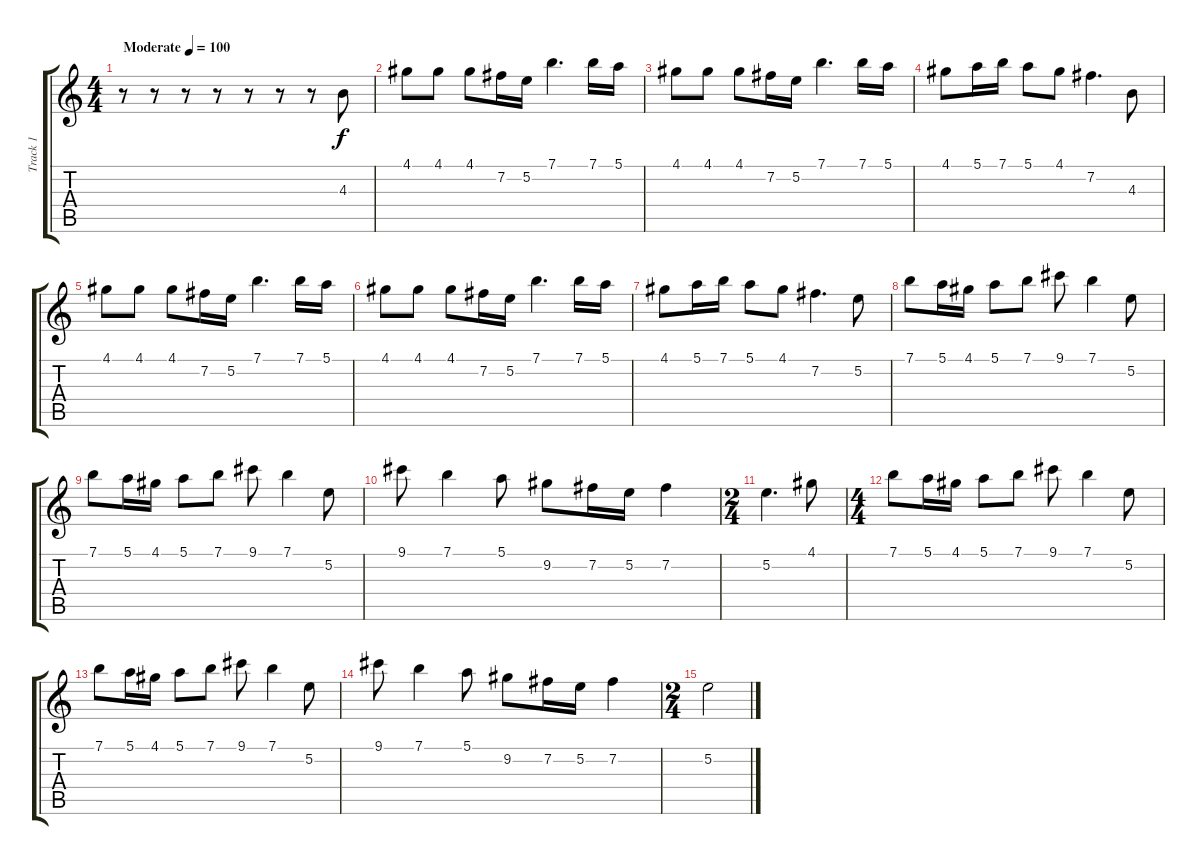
\track ("Track 1" "Track 1") {instrument acousticguitarsteel}
\staff {score tabs}
\tuning (E4 B3 G3 D3 A2 E2) {hide}
\ts (4 4)
\tempo (100 "Moderate")
\clef g2
\ks c
r.8{dy f instrument acousticguitarsteel} r.8 r.8 r.8 r.8 r.8 r.8 4.3.8 |
4.1.8 4.1.8 4.1.8 7.2.16 5.2.16 7.1.4{d} 7.1.16 5.1.16 |
4.1.8 4.1.8 4.1.8 7.2.16 5.2.16 7.1.4{d} 7.1.16 5.1.16 |
4.1.8 5.1.16 7.1.16 5.1.8 4.1.8 7.2.4{d} 4.3.8 |
4.1.8 4.1.8 4.1.8 7.2.16 5.2.16 7.1.4{d} 7.1.16 5.1.16 |
4.1.8 4.1.8 4.1.8 7.2.16 5.2.16 7.1.4{d} 7.1.16 5.1.16 |
4.1.8 5.1.16 7.1.16 5.1.8 4.1.8 7.2.4{d} 5.2.8 |
7.1.8 5.1.16 4.1.16 5.1.8 7.1.8 9.1.8 7.1.4 5.2.8 |
7.1.8 5.1.16 4.1.16 5.1.8 7.1.8 9.1.8 7.1.4 5.2.8 |
9.1.8 7.1.4 5.1.8 9.2.8 7.2.16 5.2.16 7.2.4 |
\ts (2 4)
5.2.4{d} 4.1.8 |
\ts (4 4)
7.1.8 5.1.16 4.1.16 5.1.8 7.1.8 9.1.8 7.1.4 5.2.8 |
7.1.8 5.1.16 4.1.16 5.1.8 7.1.8 9.1.8 7.1.4 5.2.8 |
9.1.8 7.1.4 5.1.8 9.2.8 7.2.16 5.2.16 7.2.4 |
\ts (2 4)
5.2.2
